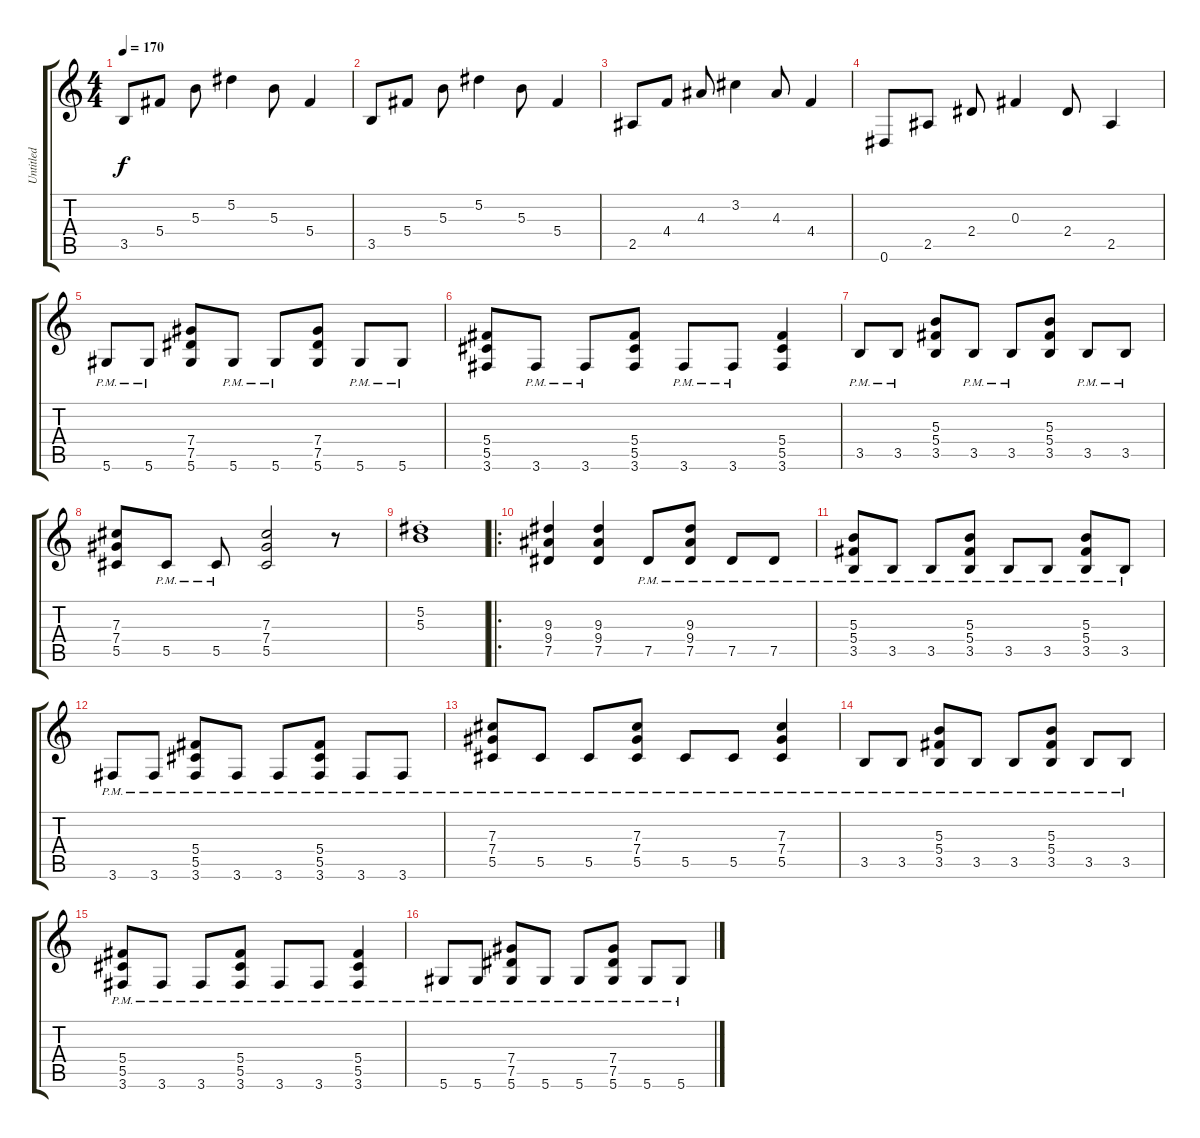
\track ("Untitled" "Untitled") {instrument distortionguitar}
\staff {score tabs}
\tuning (Eb4 Bb3 Gb3 Db3 Ab2 Eb2) {hide}
\ts (4 4)
\tempo 170
\clef g2
\ks c
3.5.8{dy f} 5.4.8 5.3.8 5.2.4 5.3.8 5.4.4 |
3.5.8 5.4.8 5.3.8 5.2.4 5.3.8 5.4.4 |
2.5.8 4.4.8 4.3.8 3.2.4 4.3.8 4.4.4 |
0.6.8 2.5.8 2.4.8 0.3.4 2.4.8 2.5.4 |
5.6{pm}.8 5.6{pm}.8 (7.4 7.5 5.6).8 5.6{pm}.8 5.6{pm}.8 (7.4 7.5 5.6).8 5.6{pm}.8 5.6{pm}.8 |
(5.4 5.5 3.6).8 3.6{pm}.8 3.6{pm}.8 (5.4 5.5 3.6).8 3.6{pm}.8 3.6{pm}.8 (5.4 5.5 3.6).4 |
3.5{pm}.8 3.5{pm}.8 (5.3 5.4 3.5).8 3.5{pm}.8 3.5{pm}.8 (5.3 5.4 3.5).8 3.5{pm}.8 3.5{pm}.8 |
(7.3 7.4 5.5).8 5.5{pm}.8 5.5{pm}.8 (7.3 7.4 5.5).2 r.8 |
(5.2{st} 5.3{st}).1 |
\ro
(9.3 9.4 7.5).4 (9.3 9.4 7.5).4 7.5{pm}.8 (9.3{pm} 9.4{pm} 7.5{pm}).8 7.5{pm}.8 7.5{pm}.8 |
(5.3{pm} 5.4{pm} 3.5{pm}).8 3.5{pm}.8 3.5{pm}.8 (5.3{pm} 5.4{pm} 3.5{pm}).8 3.5{pm}.8 3.5{pm}.8 (5.3{pm} 5.4{pm} 3.5{pm}).8 3.5{pm}.8 |
3.6{pm}.8 3.6{pm}.8 (5.4{pm} 5.5{pm} 3.6{pm}).8 3.6{pm}.8 3.6{pm}.8 (5.4{pm} 5.5{pm} 3.6{pm}).8 3.6{pm}.8 3.6{pm}.8 |
(7.3{pm} 7.4{pm} 5.5{pm}).8 5.5{pm}.8 5.5{pm}.8 (7.3{pm} 7.4{pm} 5.5{pm}).8 5.5{pm}.8 5.5{pm}.8 (7.3{pm} 7.4{pm} 5.5{pm}).4 |
3.5{pm}.8 3.5{pm}.8 (5.3{pm} 5.4{pm} 3.5{pm}).8 3.5{pm}.8 3.5{pm}.8 (5.3{pm} 5.4{pm} 3.5{pm}).8 3.5{pm}.8 3.5{pm}.8 |
(5.4{pm} 5.5{pm} 3.6{pm}).8 3.6{pm}.8 3.6{pm}.8 (5.4{pm} 5.5{pm} 3.6{pm}).8 3.6{pm}.8 3.6{pm}.8 (5.4{pm} 5.5{pm} 3.6{pm}).4 |
5.6{pm}.8 5.6{pm}.8 (7.4{pm} 7.5{pm} 5.6{pm}).8 5.6{pm}.8 5.6{pm}.8 (7.4{pm} 7.5{pm} 5.6{pm}).8 5.6{pm}.8 5.6{pm}.8
